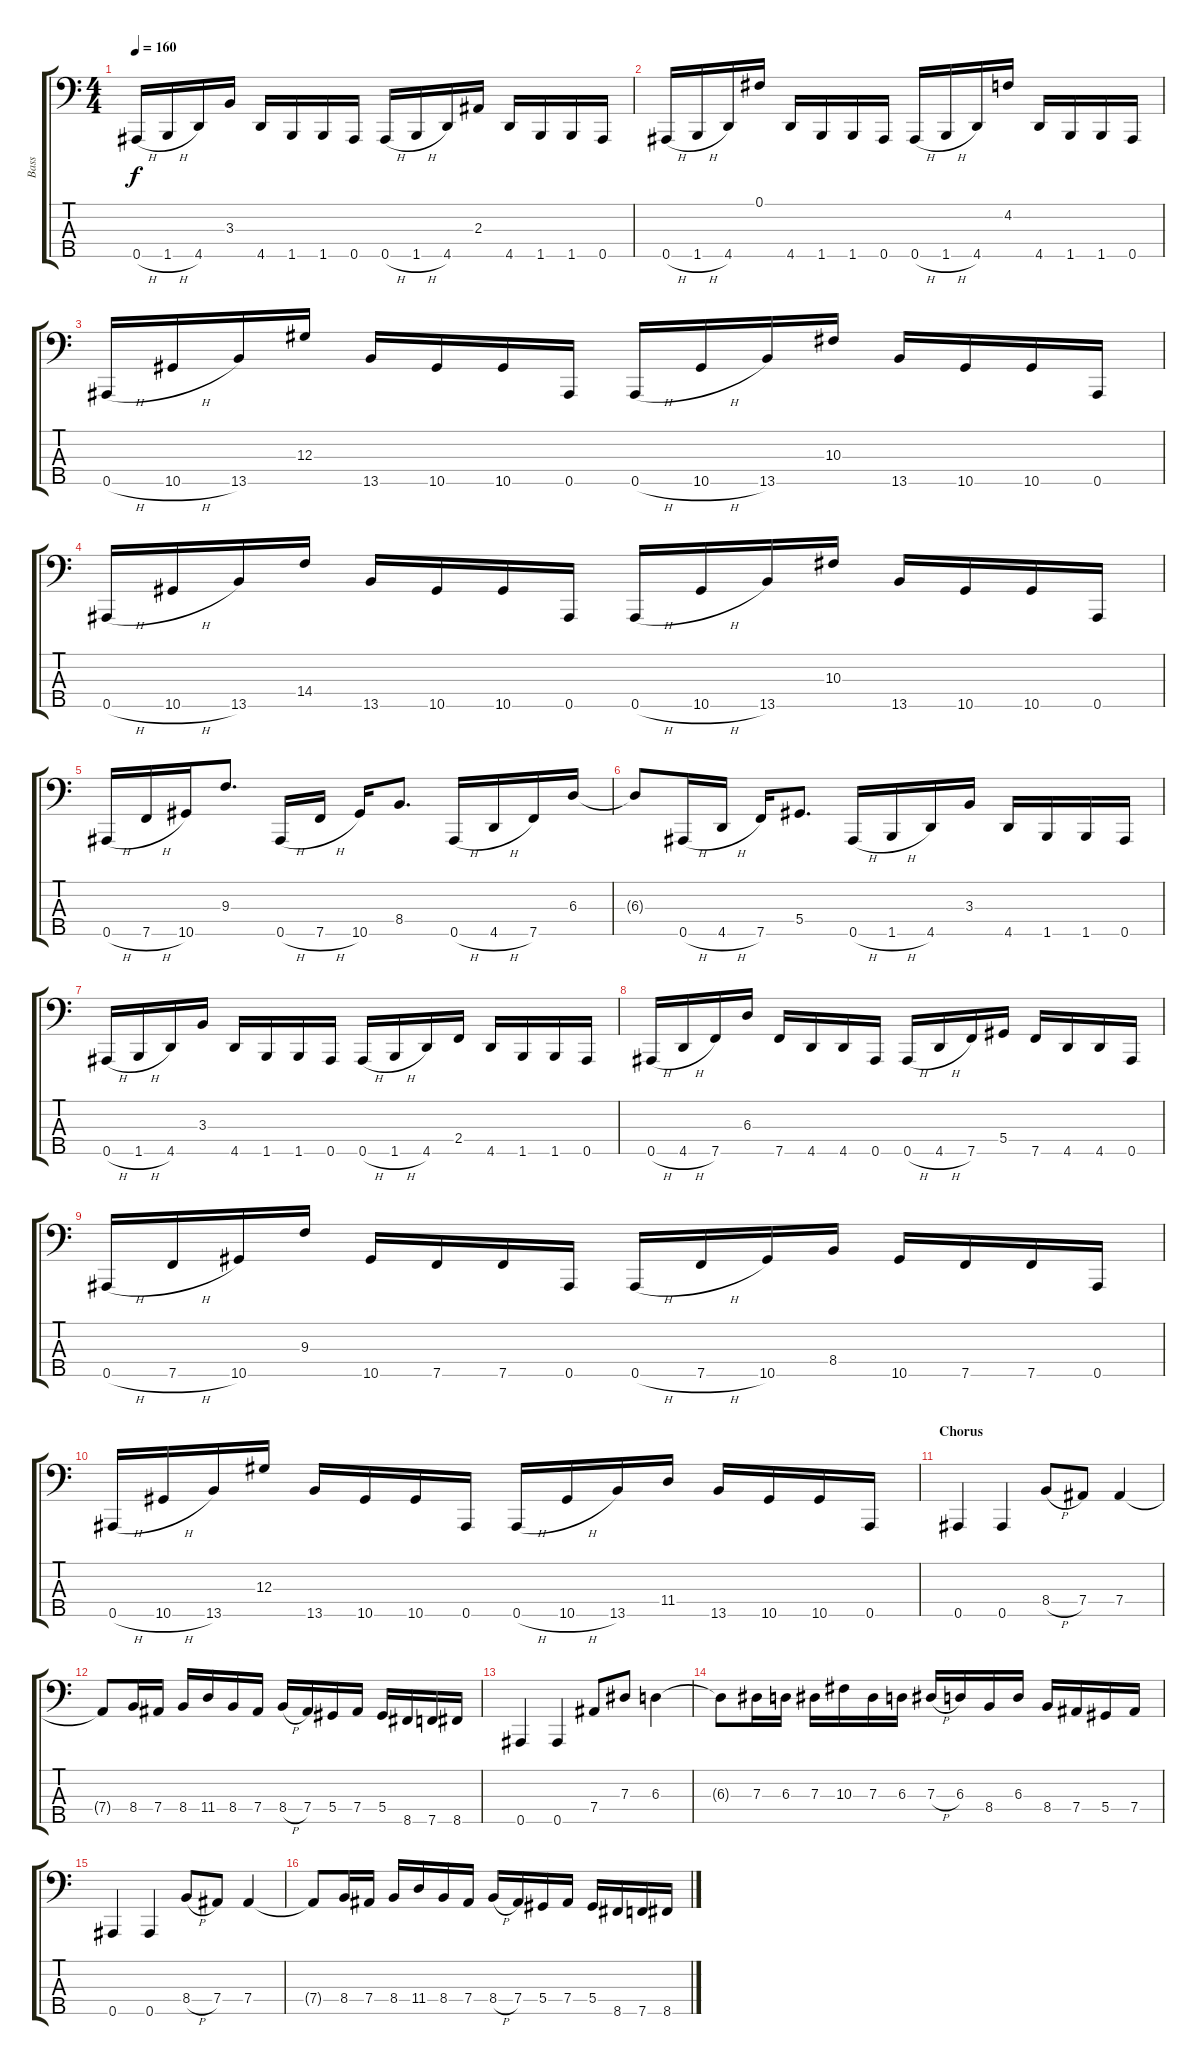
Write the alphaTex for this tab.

\track ("Bass" "Bass") {instrument electricbasspick}
\staff {score tabs}
\tuning (Gb2 Db2 Ab1 Eb1 Bb0) {hide}
\ts (4 4)
\tempo 160
\clef f4
\ks c
0.5{h}.16{dy f} 1.5{h}.16 4.5.16 3.3.16 4.5.16 1.5.16 1.5.16 0.5.16 0.5{h}.16 1.5{h}.16 4.5.16 2.3.16 4.5.16 1.5.16 1.5.16 0.5.16 |
0.5{h}.16 1.5{h}.16 4.5.16 0.1.16 4.5.16 1.5.16 1.5.16 0.5.16 0.5{h}.16 1.5{h}.16 4.5.16 4.2.16 4.5.16 1.5.16 1.5.16 0.5.16 |
0.5{h}.16 10.5{h}.16 13.5.16 12.3.16 13.5.16 10.5.16 10.5.16 0.5.16 0.5{h}.16 10.5{h}.16 13.5.16 10.3.16 13.5.16 10.5.16 10.5.16 0.5.16 |
0.5{h}.16 10.5{h}.16 13.5.16 14.4.16 13.5.16 10.5.16 10.5.16 0.5.16 0.5{h}.16 10.5{h}.16 13.5.16 10.3.16 13.5.16 10.5.16 10.5.16 0.5.16 |
0.5{h}.16 7.5{h}.16 10.5.16 9.3.8{d} 0.5{h}.16 7.5{h}.16 10.5.16 8.4.8{d} 0.5{h}.16 4.5{h}.16 7.5.16 6.3.16 |
6.3{t}.8 0.5{h}.16 4.5{h}.16 7.5.16 5.4.8{d} 0.5{h}.16 1.5{h}.16 4.5.16 3.3.16 4.5.16 1.5.16 1.5.16 0.5.16 |
0.5{h}.16 1.5{h}.16 4.5.16 3.3.16 4.5.16 1.5.16 1.5.16 0.5.16 0.5{h}.16 1.5{h}.16 4.5.16 2.4.16 4.5.16 1.5.16 1.5.16 0.5.16 |
0.5{h}.16 4.5{h}.16 7.5.16 6.3.16 7.5.16 4.5.16 4.5.16 0.5.16 0.5{h}.16 4.5{h}.16 7.5.16 5.4.16 7.5.16 4.5.16 4.5.16 0.5.16 |
0.5{h}.16 7.5{h}.16 10.5.16 9.3.16 10.5.16 7.5.16 7.5.16 0.5.16 0.5{h}.16 7.5{h}.16 10.5.16 8.4.16 10.5.16 7.5.16 7.5.16 0.5.16 |
0.5{h}.16 10.5{h}.16 13.5.16 12.3.16 13.5.16 10.5.16 10.5.16 0.5.16 0.5{h}.16 10.5{h}.16 13.5.16 11.4.16 13.5.16 10.5.16 10.5.16 0.5.16 |
\section ("" "Chorus")
0.5.4 0.5.4 8.4{h}.8 7.4.8 7.4.4 |
7.4{t}.8 8.4.16 7.4.16 8.4.16 11.4.16 8.4.16 7.4.16 8.4{h}.16 7.4.16 5.4.16 7.4.16 5.4.16 8.5.16 7.5.16 8.5.16 |
0.5.4 0.5.4 7.4.8 7.3.8 6.3.4 |
6.3{t}.8 7.3.16 6.3.16 7.3.16 10.3.16 7.3.16 6.3.16 7.3{h}.16 6.3.16 8.4.16 6.3.16 8.4.16 7.4.16 5.4.16 7.4.16 |
0.5.4 0.5.4 8.4{h}.8 7.4.8 7.4.4 |
7.4{t}.8 8.4.16 7.4.16 8.4.16 11.4.16 8.4.16 7.4.16 8.4{h}.16 7.4.16 5.4.16 7.4.16 5.4.16 8.5.16 7.5.16 8.5.16
